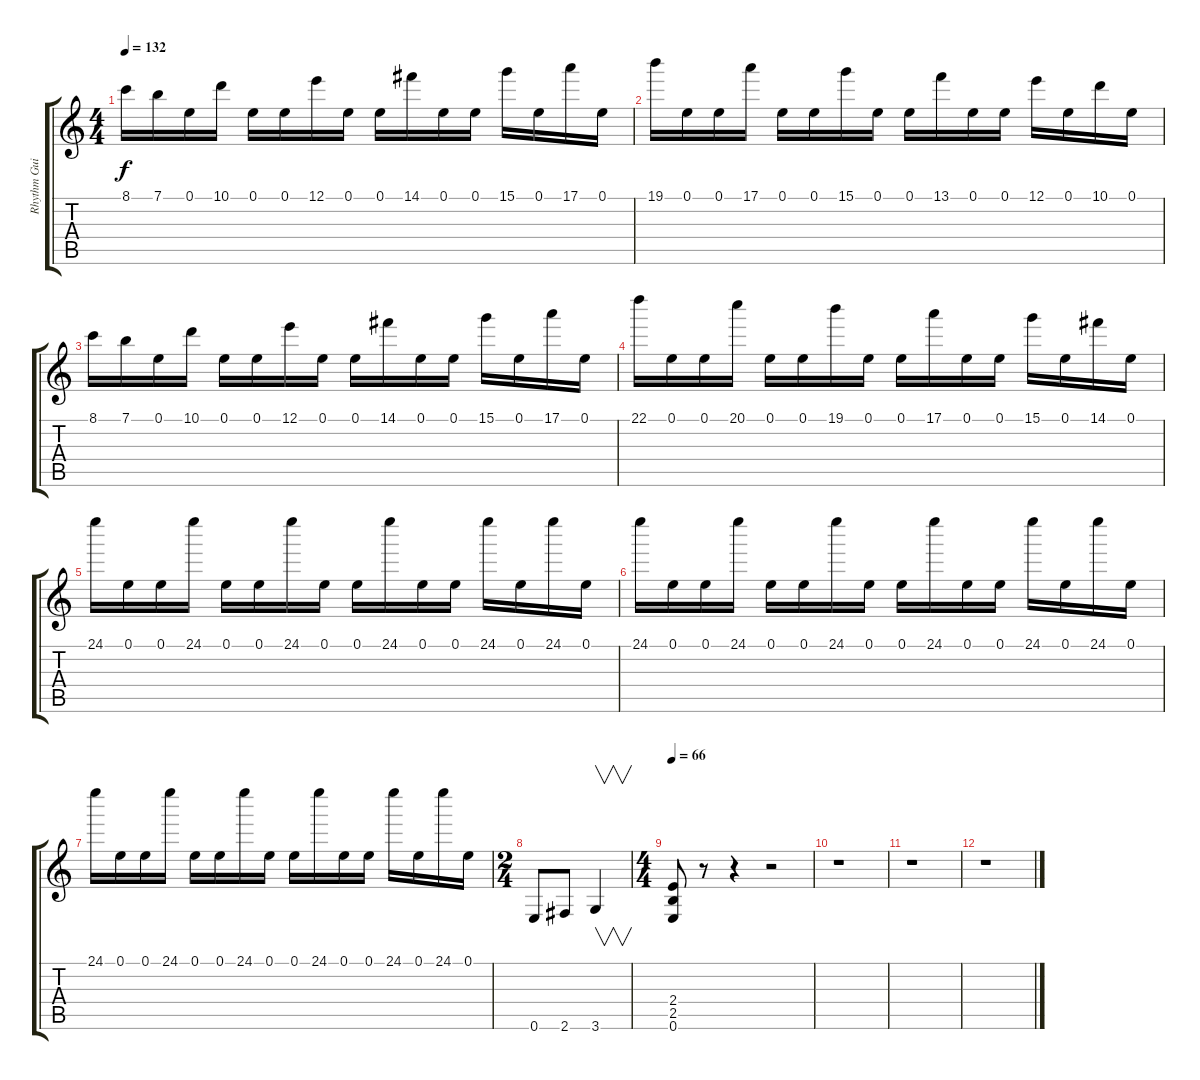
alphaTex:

\track ("Rhythm Guitar" "Rhythm Gui") {instrument distortionguitar}
\staff {score tabs}
\tuning (E4 B3 G3 D3 A2 E2) {hide}
\ts (4 4)
\tempo 132
\clef g2
\ks c
8.1.16{dy f} 7.1.16 0.1.16 10.1.16 0.1.16 0.1.16 12.1.16 0.1.16 0.1.16 14.1.16 0.1.16 0.1.16 15.1.16 0.1.16 17.1.16 0.1.16 |
19.1.16 0.1.16 0.1.16 17.1.16 0.1.16 0.1.16 15.1.16 0.1.16 0.1.16 13.1.16 0.1.16 0.1.16 12.1.16 0.1.16 10.1.16 0.1.16 |
8.1.16 7.1.16 0.1.16 10.1.16 0.1.16 0.1.16 12.1.16 0.1.16 0.1.16 14.1.16 0.1.16 0.1.16 15.1.16 0.1.16 17.1.16 0.1.16 |
22.1.16 0.1.16 0.1.16 20.1.16 0.1.16 0.1.16 19.1.16 0.1.16 0.1.16 17.1.16 0.1.16 0.1.16 15.1.16 0.1.16 14.1.16 0.1.16 |
24.1.16 0.1.16 0.1.16 24.1.16 0.1.16 0.1.16 24.1.16 0.1.16 0.1.16 24.1.16 0.1.16 0.1.16 24.1.16 0.1.16 24.1.16 0.1.16 |
24.1.16 0.1.16 0.1.16 24.1.16 0.1.16 0.1.16 24.1.16 0.1.16 0.1.16 24.1.16 0.1.16 0.1.16 24.1.16 0.1.16 24.1.16 0.1.16 |
24.1.16 0.1.16 0.1.16 24.1.16 0.1.16 0.1.16 24.1.16 0.1.16 0.1.16 24.1.16 0.1.16 0.1.16 24.1.16 0.1.16 24.1.16 0.1.16 |
\ts (2 4)
0.6.8 2.6.8 3.6.4{v} |
\ts (4 4)
\tempo 66
(2.4 2.5 0.6).8 r.8 r.4 r.2 |
r.1 |
r.1 |
r.1
